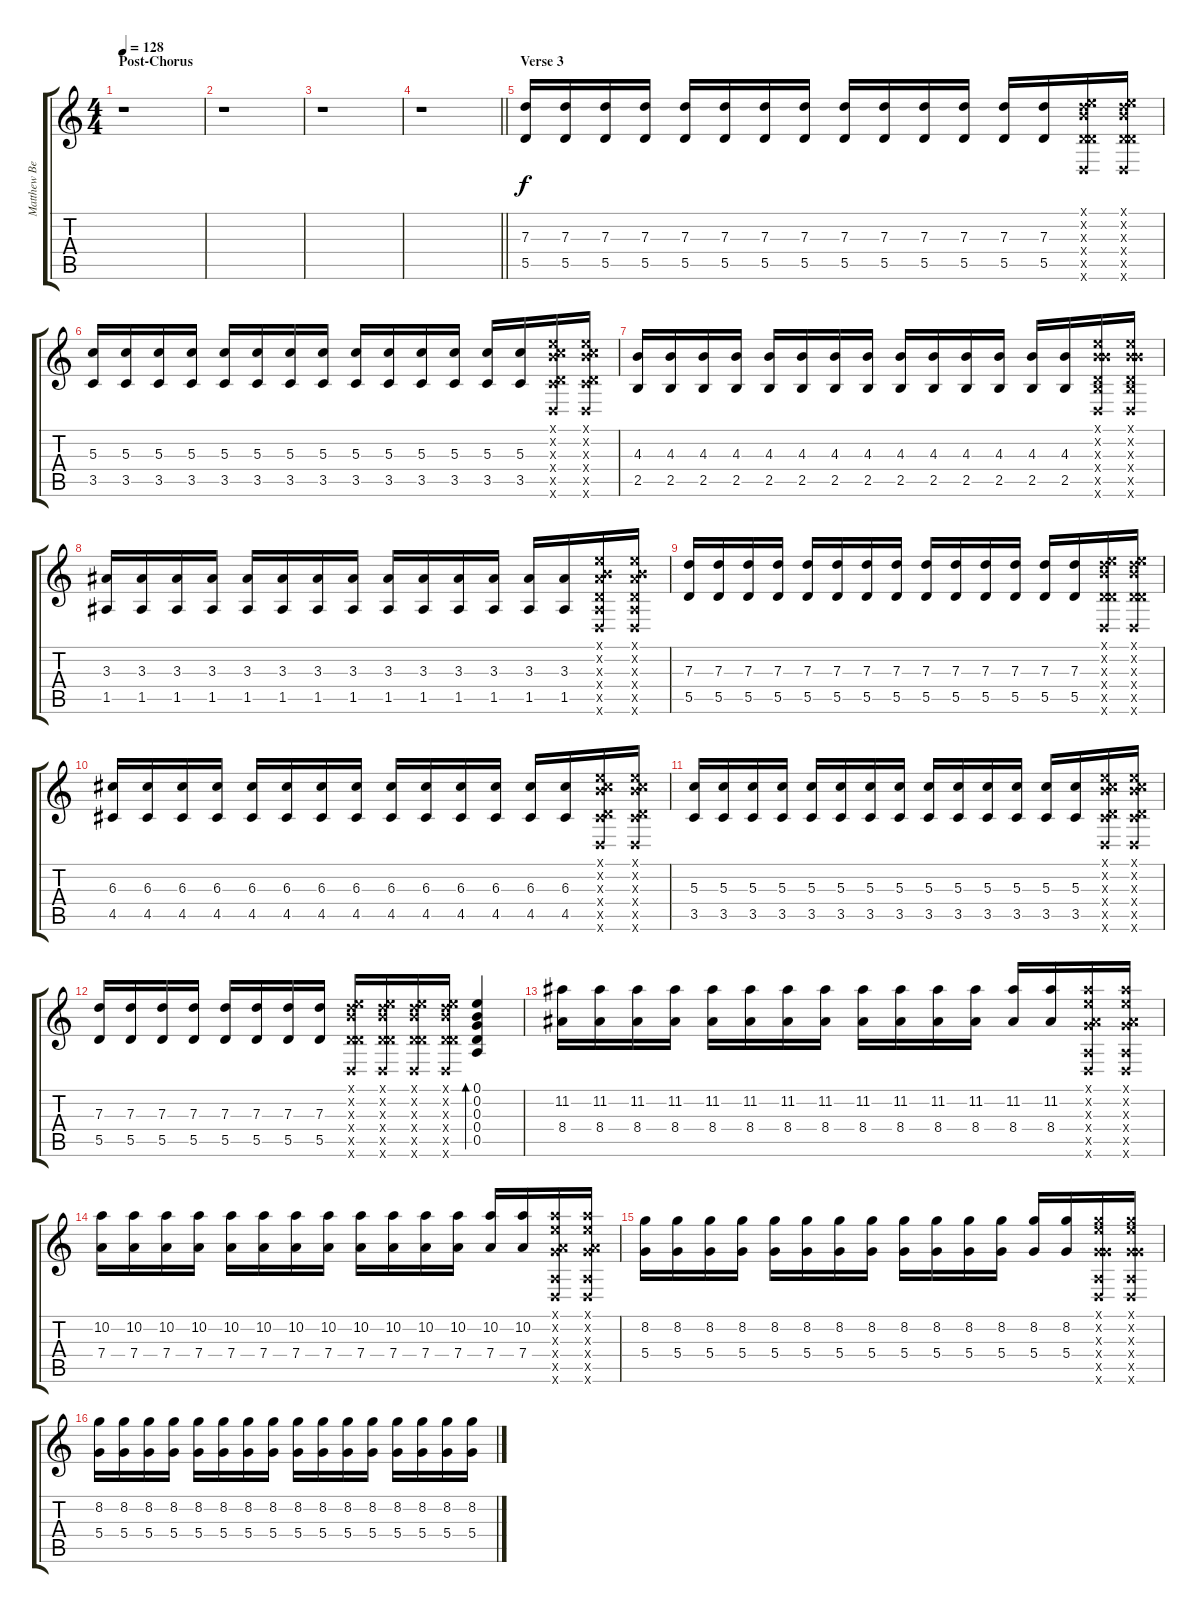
\track ("Matthew Bellamy (Gtr 2)" "Matthew Be") {instrument overdrivenguitar}
\staff {score tabs}
\tuning (E4 B3 G3 D3 A2 D2) {hide}
\ts (4 4)
\section ("" "Post-Chorus")
\tempo 128
\clef g2
\ks c
r.1{dy f} |
r.1 |
r.1 |
\barLineRight lightlight
r.1 |
\section ("" "Verse 3")
(7.3 5.5).16 (7.3 5.5).16 (7.3 5.5).16 (7.3 5.5).16 (7.3 5.5).16 (7.3 5.5).16 (7.3 5.5).16 (7.3 5.5).16 (7.3 5.5).16 (7.3 5.5).16 (7.3 5.5).16 (7.3 5.5).16 (7.3 5.5).16 (7.3 5.5).16 (0.1{x} 0.2{x} 7.3{x} 0.4{x} 5.5{x} 0.6{x}).16 (0.1{x} 0.2{x} 7.3{x} 0.4{x} 5.5{x} 0.6{x}).16 |
(5.3 3.5).16 (5.3 3.5).16 (5.3 3.5).16 (5.3 3.5).16 (5.3 3.5).16 (5.3 3.5).16 (5.3 3.5).16 (5.3 3.5).16 (5.3 3.5).16 (5.3 3.5).16 (5.3 3.5).16 (5.3 3.5).16 (5.3 3.5).16 (5.3 3.5).16 (0.1{x} 0.2{x} 5.3{x} 0.4{x} 3.5{x} 0.6{x}).16 (0.1{x} 0.2{x} 5.3{x} 0.4{x} 3.5{x} 0.6{x}).16 |
(4.3 2.5).16 (4.3 2.5).16 (4.3 2.5).16 (4.3 2.5).16 (4.3 2.5).16 (4.3 2.5).16 (4.3 2.5).16 (4.3 2.5).16 (4.3 2.5).16 (4.3 2.5).16 (4.3 2.5).16 (4.3 2.5).16 (4.3 2.5).16 (4.3 2.5).16 (0.1{x} 0.2{x} 4.3{x} 0.4{x} 2.5{x} 0.6{x}).16 (0.1{x} 0.2{x} 4.3{x} 0.4{x} 2.5{x} 0.6{x}).16 |
(3.3 1.5).16 (3.3 1.5).16 (3.3 1.5).16 (3.3 1.5).16 (3.3 1.5).16 (3.3 1.5).16 (3.3 1.5).16 (3.3 1.5).16 (3.3 1.5).16 (3.3 1.5).16 (3.3 1.5).16 (3.3 1.5).16 (3.3 1.5).16 (3.3 1.5).16 (0.1{x} 0.2{x} 3.3{x} 0.4{x} 1.5{x} 0.6{x}).16 (0.1{x} 0.2{x} 3.3{x} 0.4{x} 1.5{x} 0.6{x}).16 |
(7.3 5.5).16 (7.3 5.5).16 (7.3 5.5).16 (7.3 5.5).16 (7.3 5.5).16 (7.3 5.5).16 (7.3 5.5).16 (7.3 5.5).16 (7.3 5.5).16 (7.3 5.5).16 (7.3 5.5).16 (7.3 5.5).16 (7.3 5.5).16 (7.3 5.5).16 (0.1{x} 0.2{x} 7.3{x} 0.4{x} 5.5{x} 0.6{x}).16 (0.1{x} 0.2{x} 7.3{x} 0.4{x} 5.5{x} 0.6{x}).16 |
(6.3 4.5).16 (6.3 4.5).16 (6.3 4.5).16 (6.3 4.5).16 (6.3 4.5).16 (6.3 4.5).16 (6.3 4.5).16 (6.3 4.5).16 (6.3 4.5).16 (6.3 4.5).16 (6.3 4.5).16 (6.3 4.5).16 (6.3 4.5).16 (6.3 4.5).16 (0.1{x} 0.2{x} 6.3{x} 0.4{x} 4.5{x} 0.6{x}).16 (0.1{x} 0.2{x} 6.3{x} 0.4{x} 4.5{x} 0.6{x}).16 |
(5.3 3.5).16 (5.3 3.5).16 (5.3 3.5).16 (5.3 3.5).16 (5.3 3.5).16 (5.3 3.5).16 (5.3 3.5).16 (5.3 3.5).16 (5.3 3.5).16 (5.3 3.5).16 (5.3 3.5).16 (5.3 3.5).16 (5.3 3.5).16 (5.3 3.5).16 (0.1{x} 0.2{x} 5.3{x} 0.4{x} 3.5{x} 0.6{x}).16 (0.1{x} 0.2{x} 5.3{x} 0.4{x} 3.5{x} 0.6{x}).16 |
(7.3 5.5).16 (7.3 5.5).16 (7.3 5.5).16 (7.3 5.5).16 (7.3 5.5).16 (7.3 5.5).16 (7.3 5.5).16 (7.3 5.5).16 (0.1{x} 0.2{x} 7.3{x} 0.4{x} 5.5{x} 0.6{x}).16 (0.1{x} 0.2{x} 7.3{x} 0.4{x} 5.5{x} 0.6{x}).16 (0.1{x} 0.2{x} 7.3{x} 0.4{x} 5.5{x} 0.6{x}).16 (0.1{x} 0.2{x} 7.3{x} 0.4{x} 5.5{x} 0.6{x}).16 (0.1 0.2 0.3 0.4 0.5).4{bd 60} |
(11.2 8.4).16 (11.2 8.4).16 (11.2 8.4).16 (11.2 8.4).16 (11.2 8.4).16 (11.2 8.4).16 (11.2 8.4).16 (11.2 8.4).16 (11.2 8.4).16 (11.2 8.4).16 (11.2 8.4).16 (11.2 8.4).16 (11.2 8.4).16 (11.2 8.4).16 (0.1{x} 11.2{x} 0.3{x} 8.4{x} 0.5{x} 0.6{x}).16 (0.1{x} 11.2{x} 0.3{x} 8.4{x} 0.5{x} 0.6{x}).16 |
(10.2 7.4).16 (10.2 7.4).16 (10.2 7.4).16 (10.2 7.4).16 (10.2 7.4).16 (10.2 7.4).16 (10.2 7.4).16 (10.2 7.4).16 (10.2 7.4).16 (10.2 7.4).16 (10.2 7.4).16 (10.2 7.4).16 (10.2 7.4).16 (10.2 7.4).16 (0.1{x} 10.2{x} 0.3{x} 7.4{x} 0.5{x} 0.6{x}).16 (0.1{x} 10.2{x} 0.3{x} 7.4{x} 0.5{x} 0.6{x}).16 |
(8.2 5.4).16 (8.2 5.4).16 (8.2 5.4).16 (8.2 5.4).16 (8.2 5.4).16 (8.2 5.4).16 (8.2 5.4).16 (8.2 5.4).16 (8.2 5.4).16 (8.2 5.4).16 (8.2 5.4).16 (8.2 5.4).16 (8.2 5.4).16 (8.2 5.4).16 (0.1{x} 8.2{x} 0.3{x} 5.4{x} 0.5{x} 0.6{x}).16 (0.1{x} 8.2{x} 0.3{x} 5.4{x} 0.5{x} 0.6{x}).16 |
(8.2 5.4).16 (8.2 5.4).16 (8.2 5.4).16 (8.2 5.4).16 (8.2 5.4).16 (8.2 5.4).16 (8.2 5.4).16 (8.2 5.4).16 (8.2 5.4).16 (8.2 5.4).16 (8.2 5.4).16 (8.2 5.4).16 (8.2 5.4).16 (8.2 5.4).16 (8.2 5.4).16 (8.2 5.4).16
